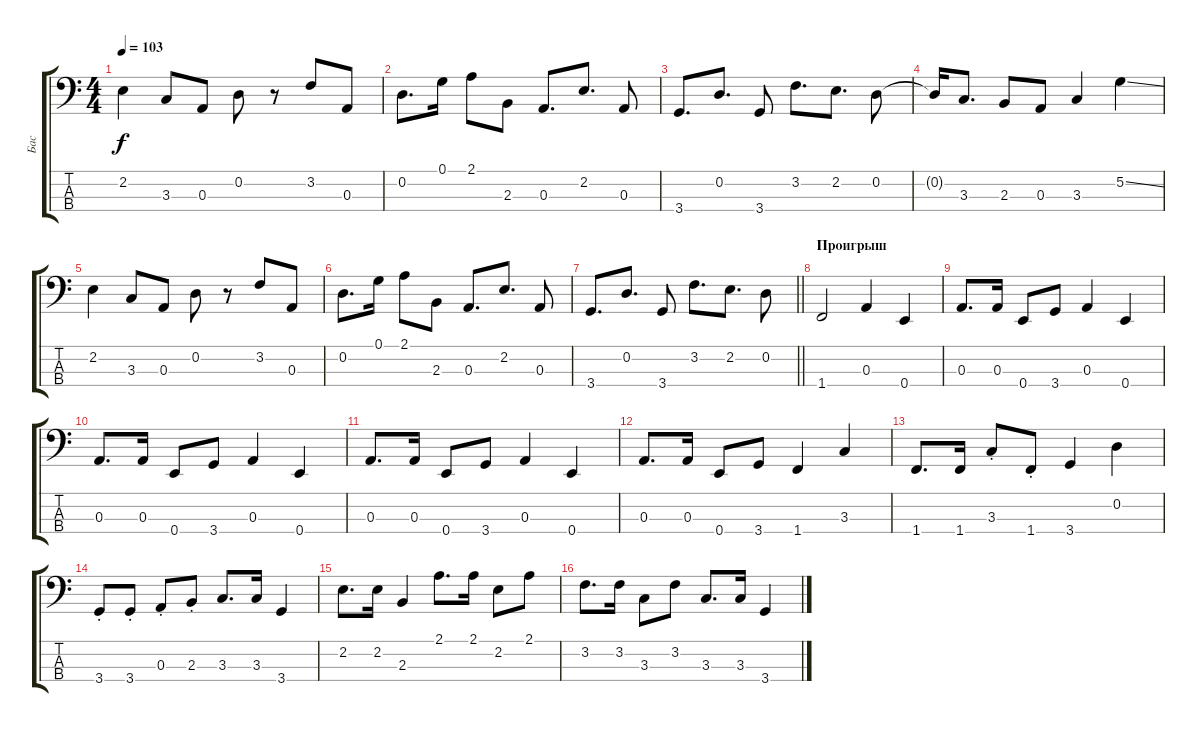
\track ("Бас" "Бас") {instrument electricbassfinger}
\staff {score tabs}
\tuning (G2 D2 A1 E1) {hide}
\ts (4 4)
\tempo 103
\clef f4
\ks c
2.2.4{dy f} 3.3.8 0.3.8 0.2.8 r.8 3.2.8 0.3.8 |
0.2.8{d} 0.1.16 2.1.8 2.3.8 0.3.8{d} 2.2.8{d} 0.3.8 |
3.4.8{d} 0.2.8{d} 3.4.8 3.2.8{d} 2.2.8{d} 0.2.8 |
0.2{t}.16 3.3.8{d} 2.3.8 0.3.8 3.3.4 5.2{ss}.4 |
2.2.4 3.3.8 0.3.8 0.2.8 r.8 3.2.8 0.3.8 |
0.2.8{d} 0.1.16 2.1.8 2.3.8 0.3.8{d} 2.2.8{d} 0.3.8 |
\barLineRight lightlight
3.4.8{d} 0.2.8{d} 3.4.8 3.2.8{d} 2.2.8{d} 0.2.8 |
\section ("" "Проигрыш")
1.4.2 0.3.4 0.4.4 |
0.3.8{d} 0.3.16 0.4.8 3.4.8 0.3.4 0.4.4 |
0.3.8{d} 0.3.16 0.4.8 3.4.8 0.3.4 0.4.4 |
0.3.8{d} 0.3.16 0.4.8 3.4.8 0.3.4 0.4.4 |
0.3.8{d} 0.3.16 0.4.8 3.4.8 1.4.4 3.3.4 |
1.4.8{d} 1.4.16 3.3{st}.8 1.4{st}.8 3.4.4 0.2.4 |
3.4{st}.8 3.4{st}.8 0.3{st}.8 2.3{st}.8 3.3.8{d} 3.3.16 3.4.4 |
2.2.8{d} 2.2.16 2.3.4 2.1.8{d} 2.1.16 2.2.8 2.1.8 |
3.2.8{d} 3.2.16 3.3.8 3.2.8 3.3.8{d} 3.3.16 3.4.4
